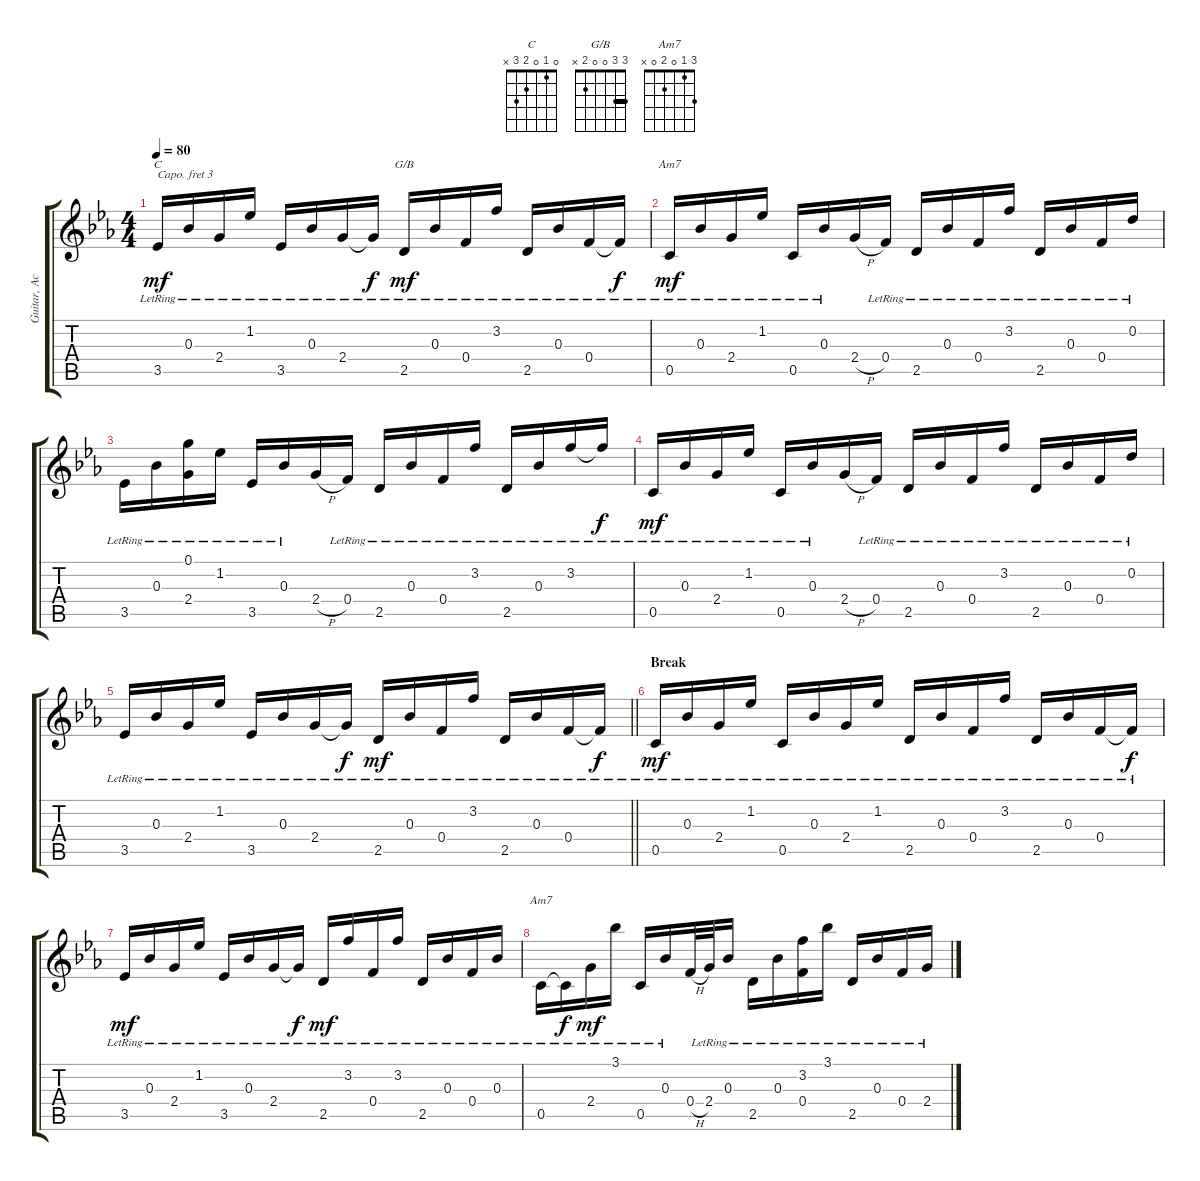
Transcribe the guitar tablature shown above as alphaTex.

\track ("Guitar, Acoustic (Capo 3rd Fret)" "Guitar, Ac") {instrument acousticguitarsteel}
\staff {score tabs}
\capo 3
\tuning (E4 B3 G3 D3 A2 E2) {hide}
\chord ("C" 0 1 0 2 3 x)
\chord ("G/B" 3 3 0 0 2 x) {barre 3}
\chord ("Am7" 0 1 0 2 0 x)
\chord ("Am7" 3 1 0 2 0 x)
\ts (4 4)
\tempo 80
\clef g2
\ks eb
3.5{lr}.16{ch "C" dy mf} 0.3{lr}.16 2.4{lr}.16 1.2{lr}.16 3.5{lr}.16 0.3{lr}.16 2.4{lr}.16 2.4{lr t}.16{dy f} 2.5{lr}.16{ch "G/B" dy mf} 0.3{lr}.16 0.4{lr}.16 3.2{lr}.16 2.5{lr}.16 0.3{lr}.16 0.4{lr}.16 0.4{lr t}.16{dy f} |
0.5{lr}.16{ch "Am7" dy mf} 0.3{lr}.16 2.4{lr}.16 1.2{lr}.16 0.5{lr}.16 0.3{lr}.16 2.4{h}.16 0.4{lr}.16 2.5{lr}.16 0.3{lr}.16 0.4{lr}.16 3.2{lr}.16 2.5{lr}.16 0.3{lr}.16 0.4{lr}.16 0.2{lr}.16 |
3.5{lr}.16 0.3{lr}.16 (0.1{lr} 2.4{lr}).16 1.2{lr}.16 3.5{lr}.16 0.3{lr}.16 2.4{h}.16 0.4{lr}.16 2.5{lr}.16 0.3{lr}.16 0.4{lr}.16 3.2{lr}.16 2.5{lr}.16 0.3{lr}.16 3.2{lr}.16 3.2{lr t}.16{dy f} |
0.5{lr}.16{dy mf} 0.3{lr}.16 2.4{lr}.16 1.2{lr}.16 0.5{lr}.16 0.3{lr}.16 2.4{h}.16 0.4{lr}.16 2.5{lr}.16 0.3{lr}.16 0.4{lr}.16 3.2{lr}.16 2.5{lr}.16 0.3{lr}.16 0.4{lr}.16 0.2{lr}.16 |
\barLineRight lightlight
3.5{lr}.16 0.3{lr}.16 2.4{lr}.16 1.2{lr}.16 3.5{lr}.16 0.3{lr}.16 2.4{lr}.16 2.4{lr t}.16{dy f} 2.5{lr}.16{dy mf} 0.3{lr}.16 0.4{lr}.16 3.2{lr}.16 2.5{lr}.16 0.3{lr}.16 0.4{lr}.16 0.4{lr t}.16{dy f} |
\section ("" "Break")
0.5{lr}.16{dy mf} 0.3{lr}.16 2.4{lr}.16 1.2{lr}.16 0.5{lr}.16 0.3{lr}.16 2.4{lr}.16 1.2{lr}.16 2.5{lr}.16 0.3{lr}.16 0.4{lr}.16 3.2{lr}.16 2.5{lr}.16 0.3{lr}.16 0.4{lr}.16 0.4{lr t}.16{dy f} |
3.5{lr}.16{dy mf} 0.3{lr}.16 2.4{lr}.16 1.2{lr}.16 3.5{lr}.16 0.3{lr}.16 2.4{lr}.16 2.4{lr t}.16{dy f} 2.5{lr}.16{dy mf} 3.2{lr}.16 0.4{lr}.16 3.2{lr}.16 2.5{lr}.16 0.3{lr}.16 0.4{lr}.16 0.3{lr}.16 |
0.5{lr}.16{ch "Am7"} 0.5{lr t}.16{dy f} 2.4{lr}.16{dy mf} 3.1{lr}.16 0.5{lr}.16 0.3{lr}.16 0.4{h}.32 2.4{lr}.32 0.3{lr}.16 2.5{lr}.16 0.3{lr}.16 (3.2{lr} 0.4{lr}).16 3.1{lr}.16 2.5{lr}.16 0.3{lr}.16 0.4{lr}.16 2.4{lr}.16
